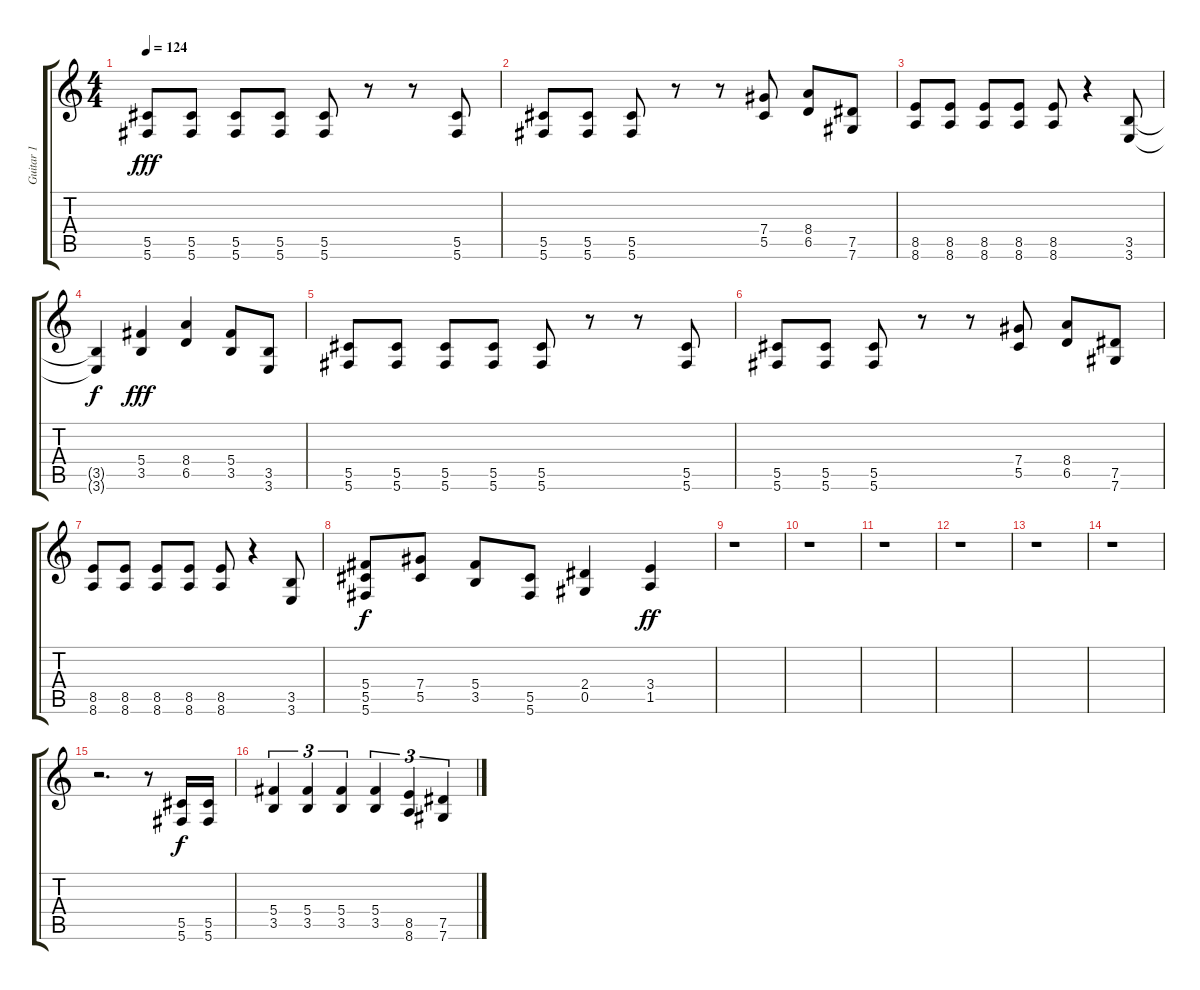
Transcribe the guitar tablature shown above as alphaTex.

\track ("Guitar 1" "Guitar 1") {instrument overdrivenguitar}
\staff {score tabs}
\tuning (Eb4 Bb3 Gb3 Db3 Ab2 Db2) {hide}
\ts (4 4)
\tempo 124
\clef g2
\ks c
(5.5 5.6).8{dy fff} (5.5 5.6).8 (5.5 5.6).8 (5.5 5.6).8 (5.5 5.6).8 r.8 r.8 (5.5 5.6).8 |
(5.5 5.6).8 (5.5 5.6).8 (5.5 5.6).8 r.8 r.8 (7.4 5.5).8 (8.4 6.5).8 (7.5 7.6).8 |
(8.5 8.6).8 (8.5 8.6).8 (8.5 8.6).8 (8.5 8.6).8 (8.5 8.6).8 r.4 (3.5 3.6).8 |
(3.5{t} 3.6{t}).4{dy f} (5.4 3.5).4{dy fff} (8.4 6.5).4 (5.4 3.5).8 (3.5 3.6).8 |
(5.5 5.6).8 (5.5 5.6).8 (5.5 5.6).8 (5.5 5.6).8 (5.5 5.6).8 r.8 r.8 (5.5 5.6).8 |
(5.5 5.6).8 (5.5 5.6).8 (5.5 5.6).8 r.8 r.8 (7.4 5.5).8 (8.4 6.5).8 (7.5 7.6).8 |
(8.5 8.6).8 (8.5 8.6).8 (8.5 8.6).8 (8.5 8.6).8 (8.5 8.6).8 r.4 (3.5 3.6).8 |
(5.4 5.5 5.6).8{dy f} (7.4 5.5).8 (5.4 3.5).8 (5.5 5.6).8 (2.4 0.5).4 (3.4 1.5).4{dy ff} |
r.1 |
r.1 |
r.1 |
r.1 |
r.1 |
r.1 |
r.2{d} r.8 (5.5 5.6).16{dy f} (5.5 5.6).16 |
(5.4 3.5).4{tu (3 2)} (5.4 3.5).4{tu (3 2)} (5.4 3.5).4{tu (3 2)} (5.4 3.5).4{tu (3 2)} (8.5 8.6).4{tu (3 2)} (7.5 7.6).4{tu (3 2)}
